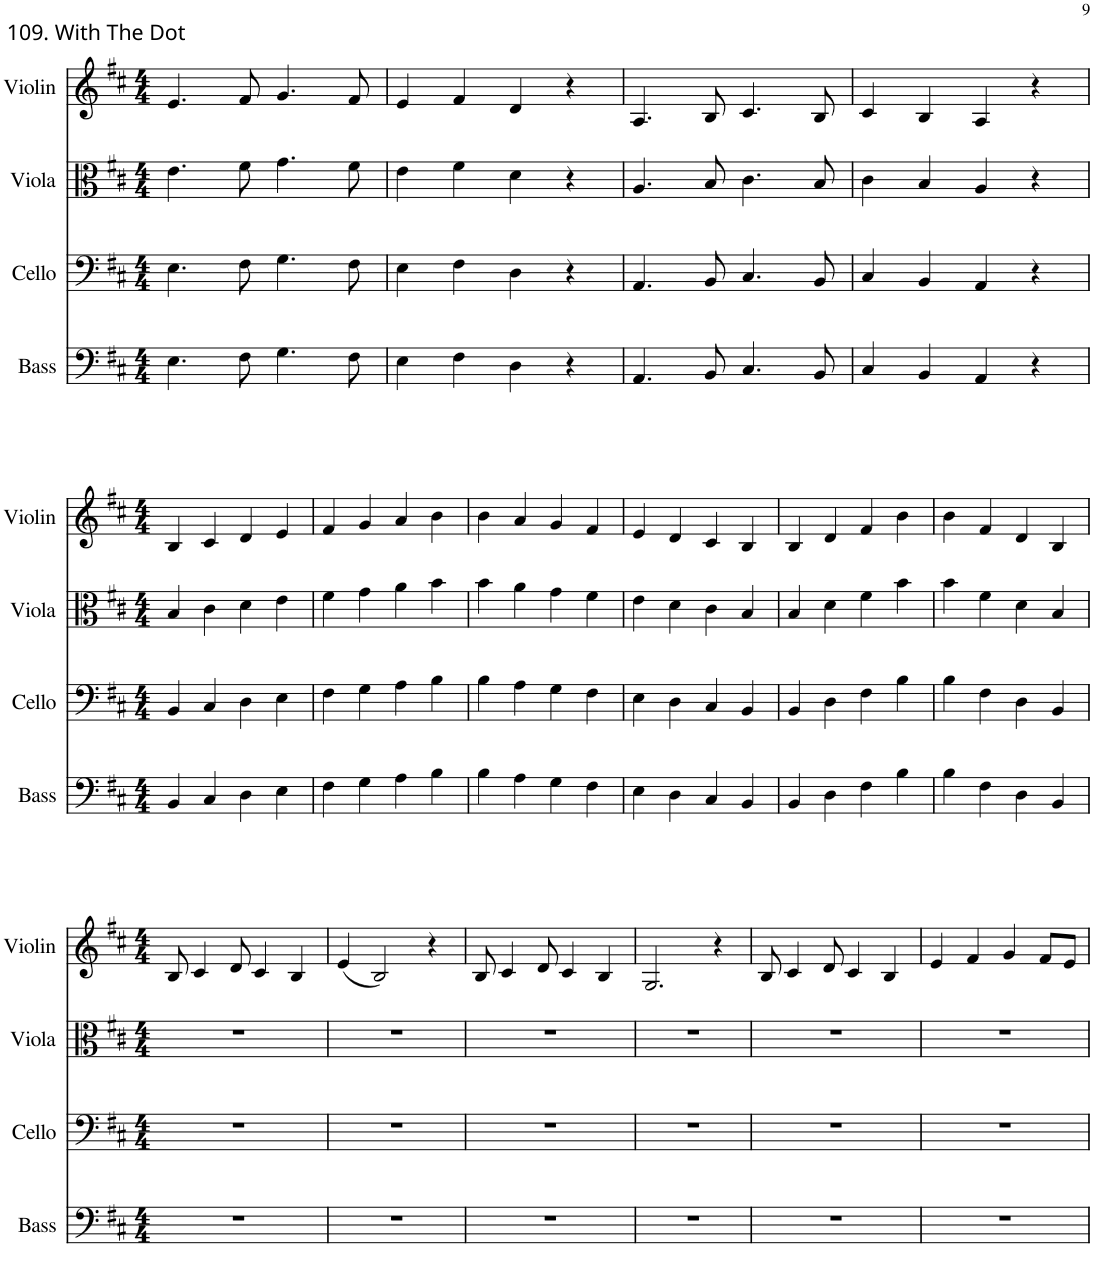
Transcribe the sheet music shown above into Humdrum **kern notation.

**kern	**kern	**kern	**kern
*part4	*part3	*part2	*part1
*staff4	*staff3	*staff2	*staff1
*I"Bass	*I"Cello	*I"Viola	*I"Violin
*I'B.	*	*I'Vla.	*I'Vln.
!!LO:PB:g=z
*clefF4	*clefF4	*clefC3	*clefG2
*Trd7c12	*	*	*
*k[f#c#]	*k[f#c#]	*k[f#c#]	*k[f#c#]
*M4/4	*M4/4	*M4/4	*M4/4
=1	=1	=1	=1
!	!	!	!LO:TX:a:t=109. With The Dot
4.E\	4.E\	4.e\	4.e/
8F#\	8F#\	8f#\	8f#/
4.G\	4.G\	4.g\	4.g/
8F#\	8F#\	8f#\	8f#/
=2	=2	=2	=2
4E\	4E\	4e\	4e/
4F#\	4F#\	4f#\	4f#/
4D\	4D\	4d\	4d/
4r	4r	4r	4r
=3	=3	=3	=3
4.AA/	4.AA/	4.A/	4.A/
8BB/	8BB/	8B/	8B/
4.C#/	4.C#/	4.c#\	4.c#/
8BB/	8BB/	8B/	8B/
=4	=4	=4	=4
4C#/	4C#/	4c#\	4c#/
4BB/	4BB/	4B/	4B/
4AA/	4AA/	4A/	4A/
4r	4r	4r	4r
!!LO:LB:g=z
=1	=1	=1	=1
*M4/4	*M4/4	*M4/4	*M4/4
4BB/	4BB/	4B/	4B/
4C#/	4C#/	4c#\	4c#/
4D\	4D\	4d\	4d/
4E\	4E\	4e\	4e/
=2	=2	=2	=2
4F#\	4F#\	4f#\	4f#/
4G\	4G\	4g\	4g/
4A\	4A\	4a\	4a/
4B\	4B\	4b\	4b\
=3	=3	=3	=3
4B\	4B\	4b\	4b\
4A\	4A\	4a\	4a/
4G\	4G\	4g\	4g/
4F#\	4F#\	4f#\	4f#/
=4	=4	=4	=4
4E\	4E\	4e\	4e/
4D\	4D\	4d\	4d/
4C#/	4C#/	4c#\	4c#/
4BB/	4BB/	4B/	4B/
=5	=5	=5	=5
4BB/	4BB/	4B/	4B/
4D\	4D\	4d\	4d/
4F#\	4F#\	4f#\	4f#/
4B\	4B\	4b\	4b\
=6	=6	=6	=6
4B\	4B\	4b\	4b\
4F#\	4F#\	4f#\	4f#/
4D\	4D\	4d\	4d/
4BB/	4BB/	4B/	4B/
!!LO:LB:g=z
=1	=1	=1	=1
*M4/4	*M4/4	*M4/4	*M4/4
1r	1r	1r	8B/
.	.	.	4c#/
.	.	.	8d/
.	.	.	4c#/
.	.	.	4B/
=2	=2	=2	=2
1r	1r	1r	(4e/
.	.	.	2B/)
.	.	.	4r
=3	=3	=3	=3
1r	1r	1r	8B/
.	.	.	4c#/
.	.	.	8d/
.	.	.	4c#/
.	.	.	4B/
=4	=4	=4	=4
1r	1r	1r	2.G/
.	.	.	4r
=5	=5	=5	=5
1r	1r	1r	8B/
.	.	.	4c#/
.	.	.	8d/
.	.	.	4c#/
.	.	.	4B/
=6	=6	=6	=6
1r	1r	1r	4e/
.	.	.	4f#/
.	.	.	4g/
.	.	.	8f#/L
.	.	.	8e/J
=	=	=	=
*-	*-	*-	*-
